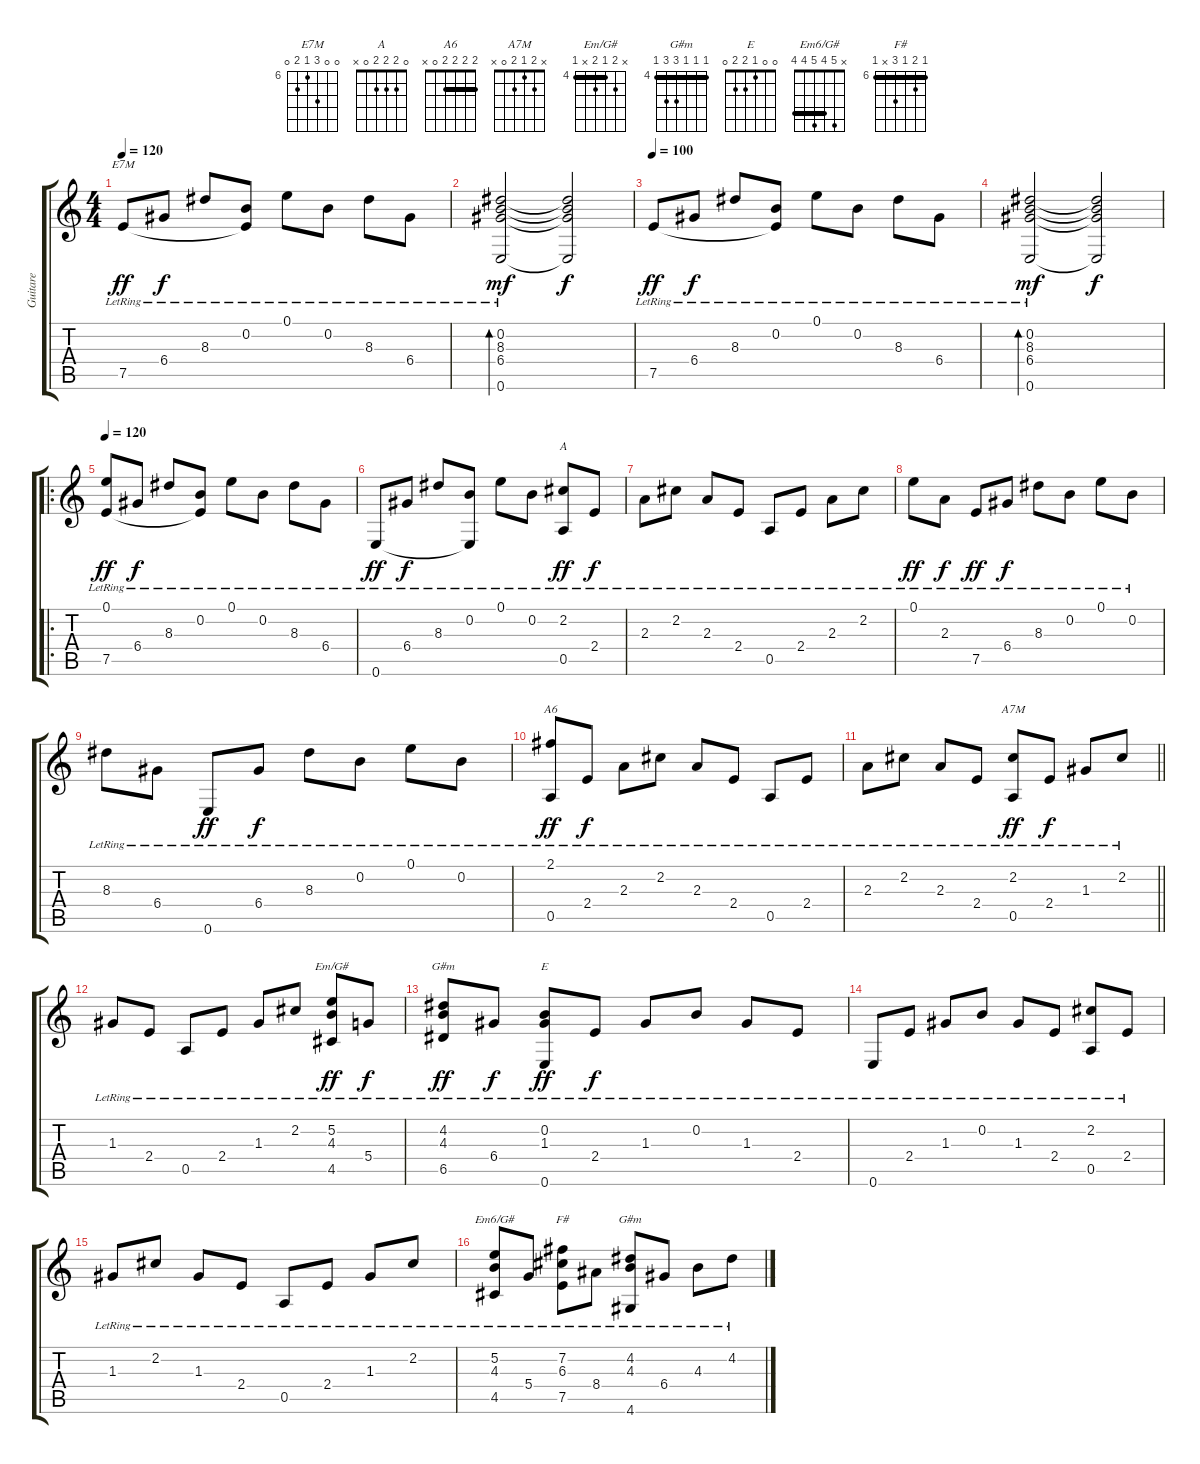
\track ("Guitare" "Guitare") {instrument acousticguitarnylon}
\staff {score tabs}
\tuning (E4 B3 G3 D3 A2 E2) {hide}
\chord ("E7M" 0 0 8 6 7 0) {firstfret 6}
\chord ("A" 0 2 2 2 0 x)
\chord ("A6" 2 2 2 2 0 x) {barre 2}
\chord ("A7M" x 2 1 2 0 x)
\chord ("Em/G#" x 5 4 5 x 4) {firstfret 4 barre 4}
\chord ("G#m" x 4 4 6 6 4) {firstfret 4 barre 4}
\chord ("E" 0 0 1 2 2 0)
\chord ("Em6/G#" x 5 4 5 4 4) {barre 4}
\chord ("F#" 6 7 6 8 x 6) {firstfret 6 barre 6}
\chord ("G#m" 4 4 4 6 6 4) {firstfret 4 barre 4}
\ts (4 4)
\tempo 120
\tempo 100
\tempo 120
\clef g2
\ks c
7.5{lr}.8{ch "E7M" dy ff instrument acousticguitarnylon} 6.4{lr}.8{dy f} 8.3{lr}.8 (0.2{lr} 7.5{t}).8 0.1{lr}.8 0.2{lr}.8 8.3{lr}.8 6.4{lr}.8 |
(0.2{lr} 8.3{lr} 6.4{lr} 0.6{lr}).2{bd 240 dy mf} (0.2{t} 8.3{t} 6.4{t} 0.6{t}).2{dy f} |
\tempo 100
7.5{lr}.8{dy ff} 6.4{lr}.8{dy f} 8.3{lr}.8 (0.2{lr} 7.5{t}).8 0.1{lr}.8 0.2{lr}.8 8.3{lr}.8 6.4{lr}.8 |
(0.2{lr} 8.3{lr} 6.4{lr} 0.6{lr}).2{bd 240 dy mf} (0.2{t} 8.3{t} 6.4{t} 0.6{t}).2{dy f} |
\ro
\tempo 120
(0.1{lr} 7.5{lr}).8{dy ff} 6.4{lr}.8{dy f} 8.3{lr}.8 (0.2{lr} 7.5{t}).8 0.1{lr}.8 0.2{lr}.8 8.3{lr}.8 6.4{lr}.8 |
0.6{lr}.8{dy ff} 6.4{lr}.8{dy f} 8.3{lr}.8 (0.2{lr} 0.6{t}).8 0.1{lr}.8 0.2{lr}.8 (2.2{lr} 0.5{lr}).8{ch "A" dy ff} 2.4{lr}.8{dy f} |
2.3{lr}.8 2.2{lr}.8 2.3{lr}.8 2.4{lr}.8 0.5{lr}.8 2.4{lr}.8 2.3{lr}.8 2.2{lr}.8 |
0.1{lr}.8{dy ff} 2.3{lr}.8{dy f} 7.5{lr}.8{dy ff} 6.4{lr}.8{dy f} 8.3{lr}.8 0.2{lr}.8 0.1{lr}.8 0.2{lr}.8 |
8.3{lr}.8 6.4{lr}.8 0.6{lr}.8{dy ff} 6.4{lr}.8{dy f} 8.3{lr}.8 0.2{lr}.8 0.1{lr}.8 0.2{lr}.8 |
(2.1{lr} 0.5{lr}).8{ch "A6" dy ff} 2.4{lr}.8{dy f} 2.3{lr}.8 2.2{lr}.8 2.3{lr}.8 2.4{lr}.8 0.5{lr}.8 2.4{lr}.8 |
\barLineRight lightlight
2.3{lr}.8 2.2{lr}.8 2.3{lr}.8 2.4{lr}.8 (2.2{lr} 0.5{lr}).8{ch "A7M" dy ff} 2.4{lr}.8{dy f} 1.3{lr}.8 2.2{lr}.8 |
1.3{lr}.8 2.4{lr}.8 0.5{lr}.8 2.4{lr}.8 1.3{lr}.8 2.2{lr}.8 (5.2{lr} 4.3{lr} 4.5{lr}).8{ch "Em/G#" dy ff} 5.4{lr}.8{dy f} |
(4.2{lr} 4.3{lr} 6.5{lr}).8{ch "G#m" dy ff} 6.4{lr}.8{dy f} (0.2{lr} 1.3{lr} 0.6{lr}).8{ch "E" dy ff} 2.4{lr}.8{dy f} 1.3{lr}.8 0.2{lr}.8 1.3{lr}.8 2.4{lr}.8 |
0.6{lr}.8 2.4{lr}.8 1.3{lr}.8 0.2{lr}.8 1.3{lr}.8 2.4{lr}.8 (2.2{lr} 0.5{lr}).8 2.4{lr}.8 |
1.3{lr}.8 2.2{lr}.8 1.3{lr}.8 2.4{lr}.8 0.5{lr}.8 2.4{lr}.8 1.3{lr}.8 2.2{lr}.8 |
(5.2{lr} 4.3{lr} 4.5{lr}).8{ch "Em6/G#"} 5.4{lr}.8 (7.2{lr} 6.3{lr} 7.5{lr}).8{ch "F#"} 8.4{lr}.8 (4.2{lr} 4.3{lr} 4.6{lr}).8{ch "G#m"} 6.4{lr}.8 4.3{lr}.8 4.2{lr}.8
